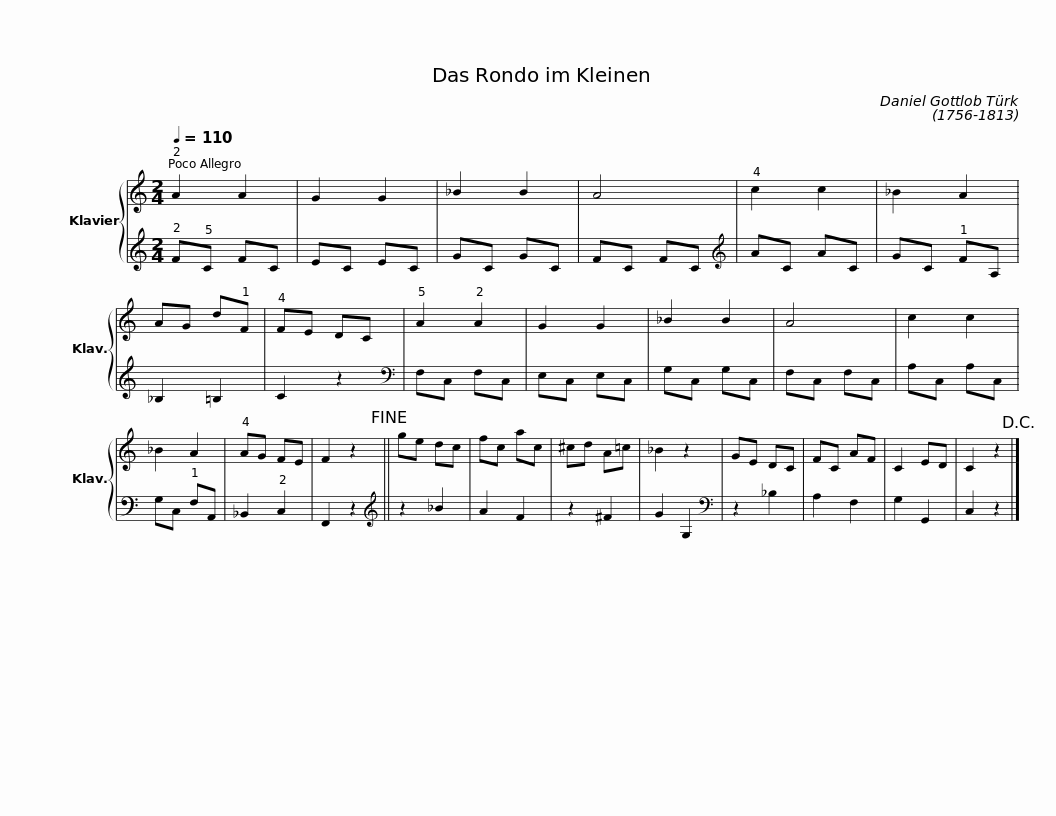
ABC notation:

X:1
%%score { 1 | 2 }
L:1/8
Q:1/4=110
M:2/4
I:linebreak $
K:C
V:1 treble
V:2 treble
V:1
 A2 A2 | G2 G2 | _B2 B2 | A4 |$ c2 c2 | %5
 _B2 A2 | AG dF | FE DC | A2 A2 | G2 G2 | %10
 _B2 B2 | A4 |$ c2 c2 | _B2 A2 | AG FE | %15
 F2 z2!fine! || ge dc | fc ac | ^cd A=c | _B2 z2 |$ %20
 GE DC | FC AF | C2 ED | C2 z2!D.C.! |] %24
V:2
 FC FC | EC EC | GC GC | FC FC |$[K:treble] AC AC | %5
 GC FA, | _B,2 =B,2 | C2 z2 |[K:bass] F,C, F,C, | E,C, E,C, | %10
 G,C, G,C, | F,C, F,C, |$ A,C, A,C, | G,C, F,A,, | _B,,2 C,2 | %15
 F,,2 z2 ||[K:treble] z2 _B2 | A2 F2 | z2 ^F2 | G2 G,2 |$ %20
[K:bass] z2 _B,2 | A,2 F,2 | G,2 G,,2 | C,2 z2 |] %24
